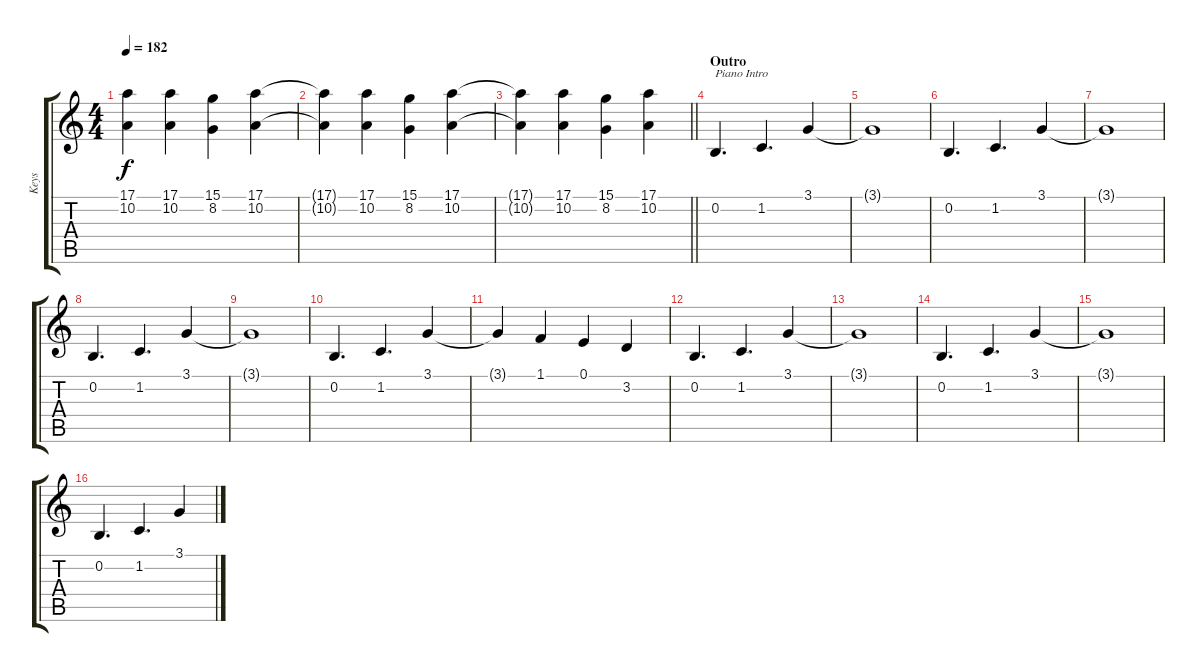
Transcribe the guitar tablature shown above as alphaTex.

\track ("Keys" "Keys") {instrument lead1square}
\staff {score tabs}
\tuning (E4 B3 G3 D3 A2 E2) {hide}
\ts (4 4)
\tempo 182
\clef g2
\ks c
(17.1{t} 10.2{t}).4{dy f} (17.1 10.2).4 (15.1 8.2).4 (17.1 10.2).4 |
(17.1{t} 10.2{t}).4 (17.1 10.2).4 (15.1 8.2).4 (17.1 10.2).4 |
\barLineRight lightlight
(17.1{t} 10.2{t}).4 (17.1 10.2).4 (15.1 8.2).4 (17.1 10.2).4 |
\section ("" "Outro")
0.2.4{d txt "Piano Intro" volume 14 instrument acousticgrandpiano} 1.2.4{d} 3.1.4 |
3.1{t}.1 |
0.2.4{d} 1.2.4{d} 3.1.4 |
3.1{t}.1 |
0.2.4{d} 1.2.4{d} 3.1.4 |
3.1{t}.1 |
0.2.4{d} 1.2.4{d} 3.1.4 |
3.1{t}.4 1.1.4 0.1.4 3.2.4 |
0.2.4{d} 1.2.4{d} 3.1.4 |
3.1{t}.1 |
0.2.4{d} 1.2.4{d} 3.1.4 |
3.1{t}.1 |
0.2.4{d} 1.2.4{d} 3.1.4
